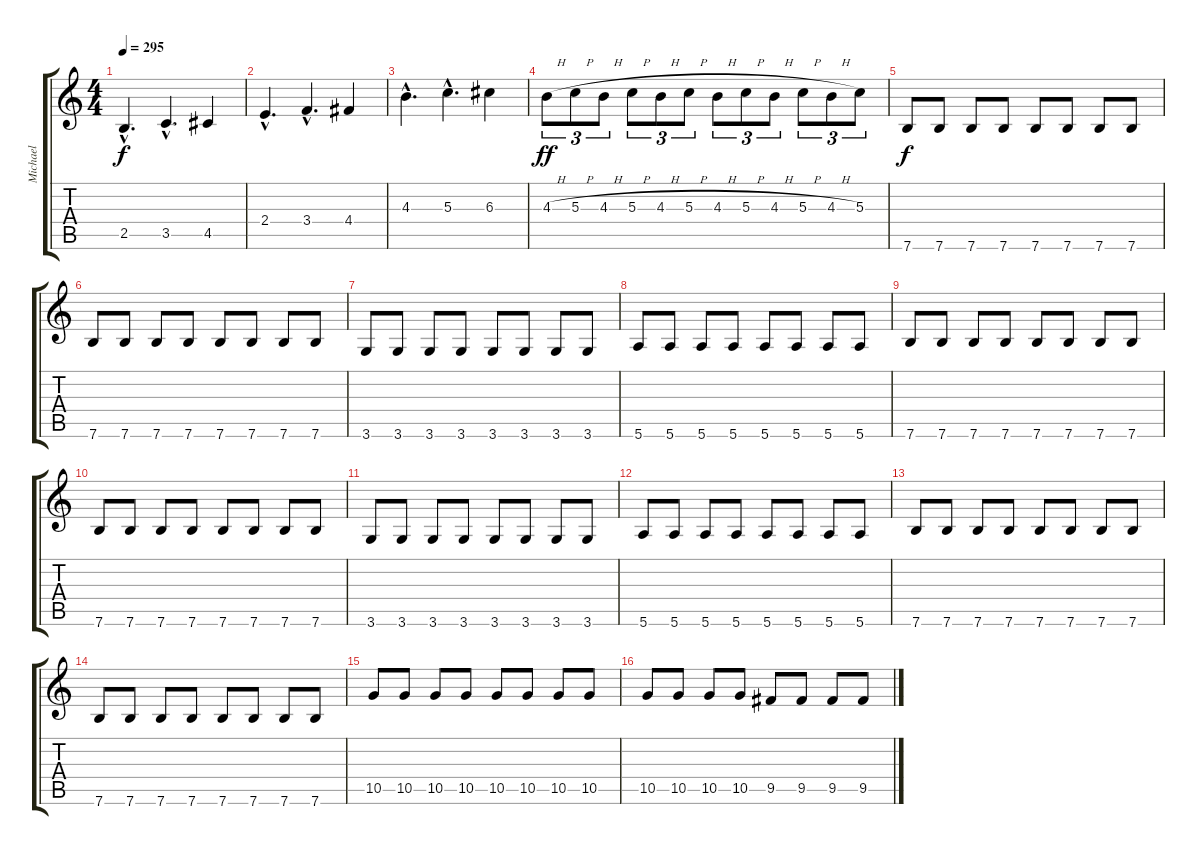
\track ("Michael" "Michael") {instrument overdrivenguitar}
\staff {score tabs}
\tuning (E4 B3 G3 D3 A2 E2) {hide}
\ts (4 4)
\tempo 295
\clef g2
\ks c
2.5{hac}.4{d dy f} 3.5{hac}.4{d} 4.5.4 |
2.4{hac}.4{d} 3.4{hac}.4{d} 4.4.4 |
4.3{hac}.4{d} 5.3{hac}.4{d} 6.3.4 |
4.3{h}.8{tu (3 2) dy ff} 5.3{h}.8{tu (3 2)} 4.3{h}.8{tu (3 2)} 5.3{h}.8{tu (3 2)} 4.3{h}.8{tu (3 2)} 5.3{h}.8{tu (3 2)} 4.3{h}.8{tu (3 2)} 5.3{h}.8{tu (3 2)} 4.3{h}.8{tu (3 2)} 5.3{h}.8{tu (3 2)} 4.3{h}.8{tu (3 2)} 5.3.8{tu (3 2)} |
7.6.8{dy f} 7.6.8 7.6.8 7.6.8 7.6.8 7.6.8 7.6.8 7.6.8 |
7.6.8 7.6.8 7.6.8 7.6.8 7.6.8 7.6.8 7.6.8 7.6.8 |
3.6.8 3.6.8 3.6.8 3.6.8 3.6.8 3.6.8 3.6.8 3.6.8 |
5.6.8 5.6.8 5.6.8 5.6.8 5.6.8 5.6.8 5.6.8 5.6.8 |
7.6.8 7.6.8 7.6.8 7.6.8 7.6.8 7.6.8 7.6.8 7.6.8 |
7.6.8 7.6.8 7.6.8 7.6.8 7.6.8 7.6.8 7.6.8 7.6.8 |
3.6.8 3.6.8 3.6.8 3.6.8 3.6.8 3.6.8 3.6.8 3.6.8 |
5.6.8 5.6.8 5.6.8 5.6.8 5.6.8 5.6.8 5.6.8 5.6.8 |
7.6.8 7.6.8 7.6.8 7.6.8 7.6.8 7.6.8 7.6.8 7.6.8 |
7.6.8 7.6.8 7.6.8 7.6.8 7.6.8 7.6.8 7.6.8 7.6.8 |
10.5.8 10.5.8 10.5.8 10.5.8 10.5.8 10.5.8 10.5.8 10.5.8 |
10.5.8 10.5.8 10.5.8 10.5.8 9.5.8 9.5.8 9.5.8 9.5.8
